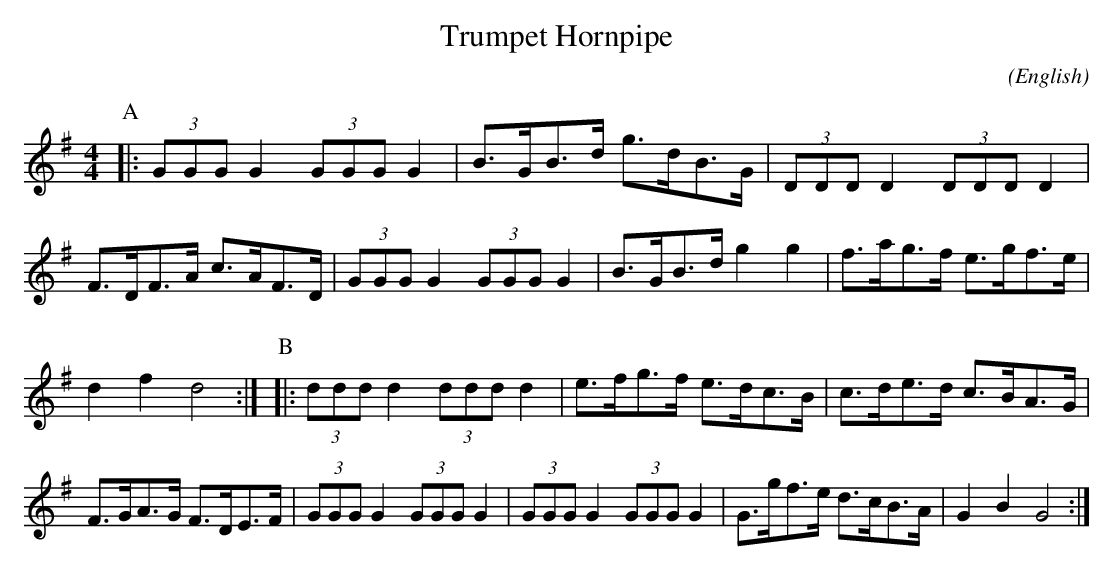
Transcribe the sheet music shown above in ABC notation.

X:1
T:Trumpet Hornpipe
M:4/4
C:
O:English
K:G
L:1/8
P:A
|:\
   (3GGG G2 (3GGG G2 | B>GB>d   g>dB>G | (3DDD D2 (3DDD D2 | F>DF>A c>AF>D  |\
   (3GGG G2 (3GGG G2 | B>GB>d   g2 g2  | f>ag>f   e>gf>e   | d2 f2  d4     :|\
P:B
|: (3ddd d2 (3ddd d2 | e>fg>f   e>dc>B | c>de>d   c>BA>G   | F>GA>G F>DE>F  |\
   (3GGG G2 (3GGG G2 | (3GGG G2 (3GGG G2|G>gf>e   d>cB>A   | G2 B2  G4     :|
